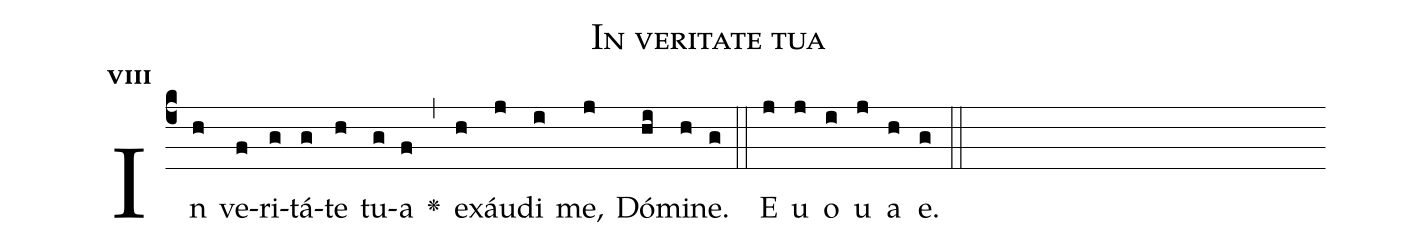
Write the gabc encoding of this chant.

name:In veritate tua;
office-part:Antiphona;
mode:8;
%%
initial-style: 1;
name: In veritate tua;
book: Antiphonae & Responsoria/Tomus III, p. 104;
occasion: Psalterium Hebdomada IV Feria V;
office-part: Laudes Ant 1;
user-notes: ;
commentary: ;
annotation: 8g;
centering-scheme: english;
fontsize: 12;
font: OFLSortsMillGoudy;
height: 11;
width: 4.5;
%%
(c4)In(h) ve(f)ri(g)tá(g)te(h) tu(g)a(f) <v>\greheightstar</v>(,) e(h)xáu(j)di(i) me,(j) Dó(hi)mi(h)ne.(g) (::)
E(j) u(j) o(i) u(j) a(h) e.(g) (::)
